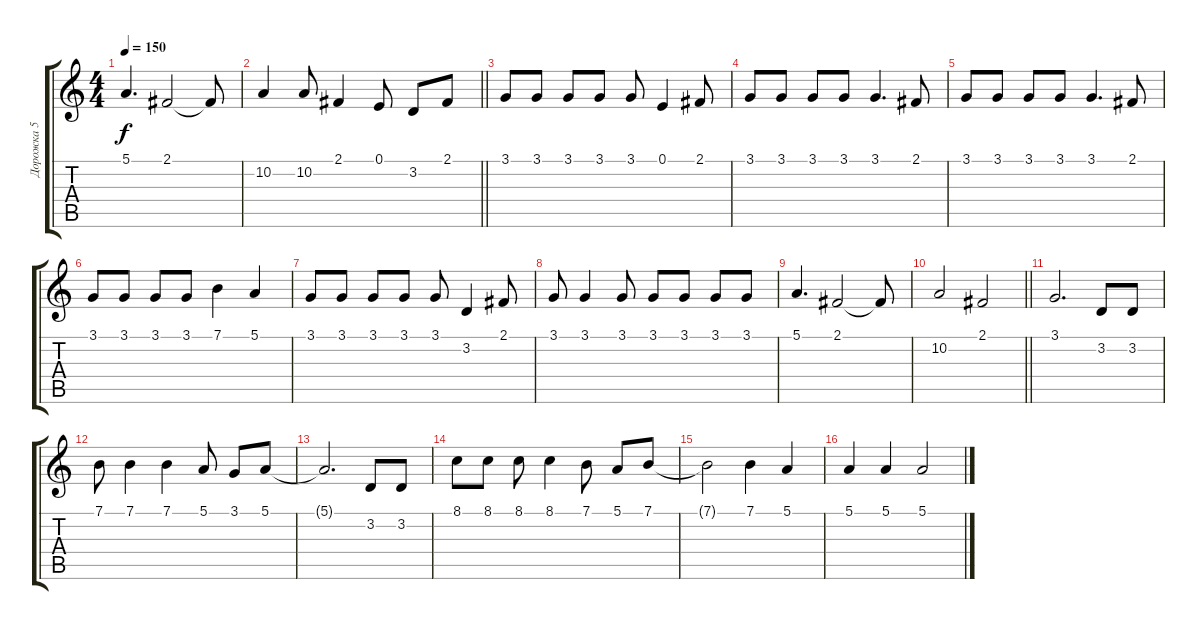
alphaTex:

\track ("Дорожка 5" "Дорожка 5") {instrument lead2sawtooth}
\staff {score tabs}
\tuning (E4 B3 G3 D3 A2 E2) {hide}
\ts (4 4)
\tempo 150
\clef g2
\ks c
5.1.4{d dy f} 2.1.2 2.1{t}.8 |
\barLineRight lightlight
10.2.4 10.2.8 2.1.4 0.1.8 3.2.8 2.1.8 |
3.1.8 3.1.8 3.1.8 3.1.8 3.1.8 0.1.4 2.1.8 |
3.1.8 3.1.8 3.1.8 3.1.8 3.1.4{d} 2.1.8 |
3.1.8 3.1.8 3.1.8 3.1.8 3.1.4{d} 2.1.8 |
3.1.8 3.1.8 3.1.8 3.1.8 7.1.4 5.1.4 |
3.1.8 3.1.8 3.1.8 3.1.8 3.1.8 3.2.4 2.1.8 |
3.1.8 3.1.4 3.1.8 3.1.8 3.1.8 3.1.8 3.1.8 |
5.1.4{d} 2.1.2 2.1{t}.8 |
\barLineRight lightlight
10.2.2 2.1.2 |
3.1.2{d} 3.2.8 3.2.8 |
7.1.8 7.1.4 7.1.4 5.1.8 3.1.8 5.1.8 |
5.1{t}.2{d} 3.2.8 3.2.8 |
8.1.8 8.1.8 8.1.8 8.1.4 7.1.8 5.1.8 7.1.8 |
7.1{t}.2 7.1.4 5.1.4 |
5.1.4 5.1.4 5.1{ss}.2
